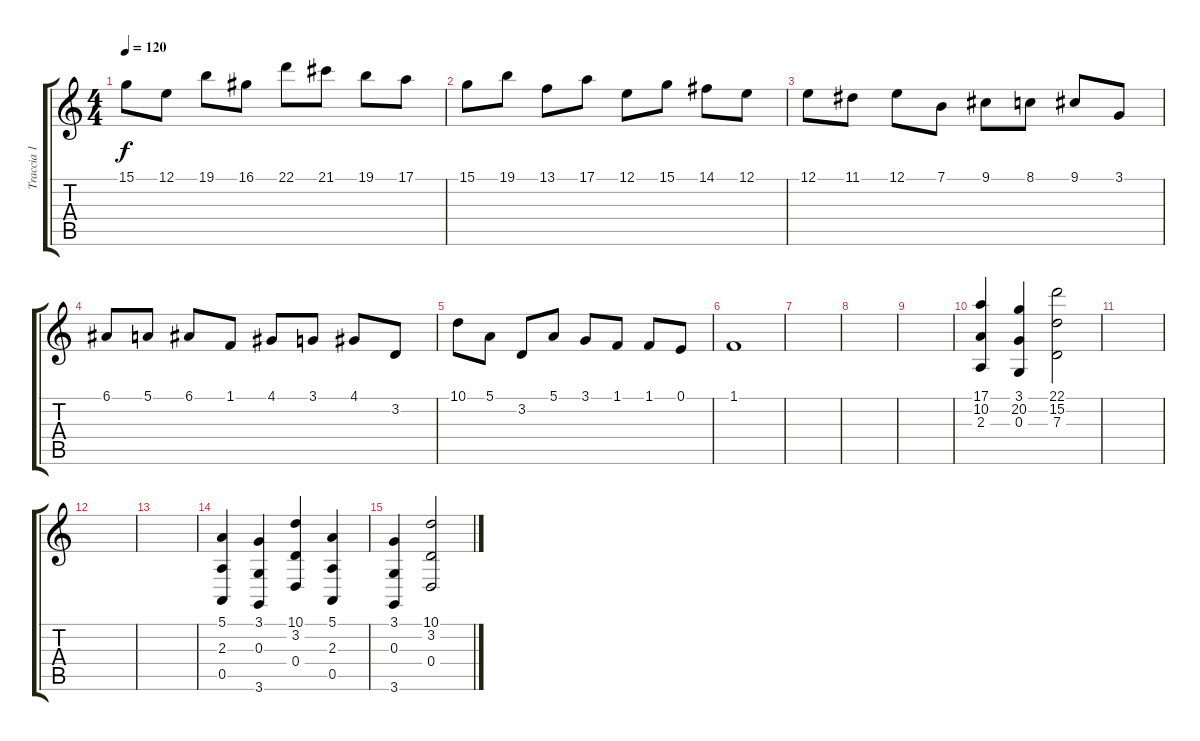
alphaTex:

\track ("Traccia 1" "Traccia 1") {instrument pad3polysynth}
\staff {score tabs}
\tuning (E4 B3 G3 D3 A2 E2) {hide}
\ts (4 4)
\tempo 120
\clef g2
\ks c
15.1.8{dy f} 12.1.8 19.1.8 16.1.8 22.1.8 21.1.8 19.1.8 17.1.8 |
15.1.8 19.1.8 13.1.8 17.1.8 12.1.8 15.1.8 14.1.8 12.1.8 |
12.1.8 11.1.8 12.1.8 7.1.8 9.1.8 8.1.8 9.1.8 3.1.8 |
6.1.8 5.1.8 6.1.8 1.1.8 4.1.8 3.1.8 4.1.8 3.2.8 |
10.1.8 5.1.8 3.2.8 5.1.8 3.1.8 1.1.8 1.1.8 0.1.8 |
1.1.1 |
|
|
|
(17.1 10.2 2.3).4 (3.1 20.2 0.3).4 (22.1 15.2 7.3).2 |
|
|
|
(5.1 2.3 0.5).4 (3.1 0.3 3.6).4 (10.1 3.2 0.4).4 (5.1 2.3 0.5).4 |
(3.1 0.3 3.6).4 (10.1 3.2 0.4).2
